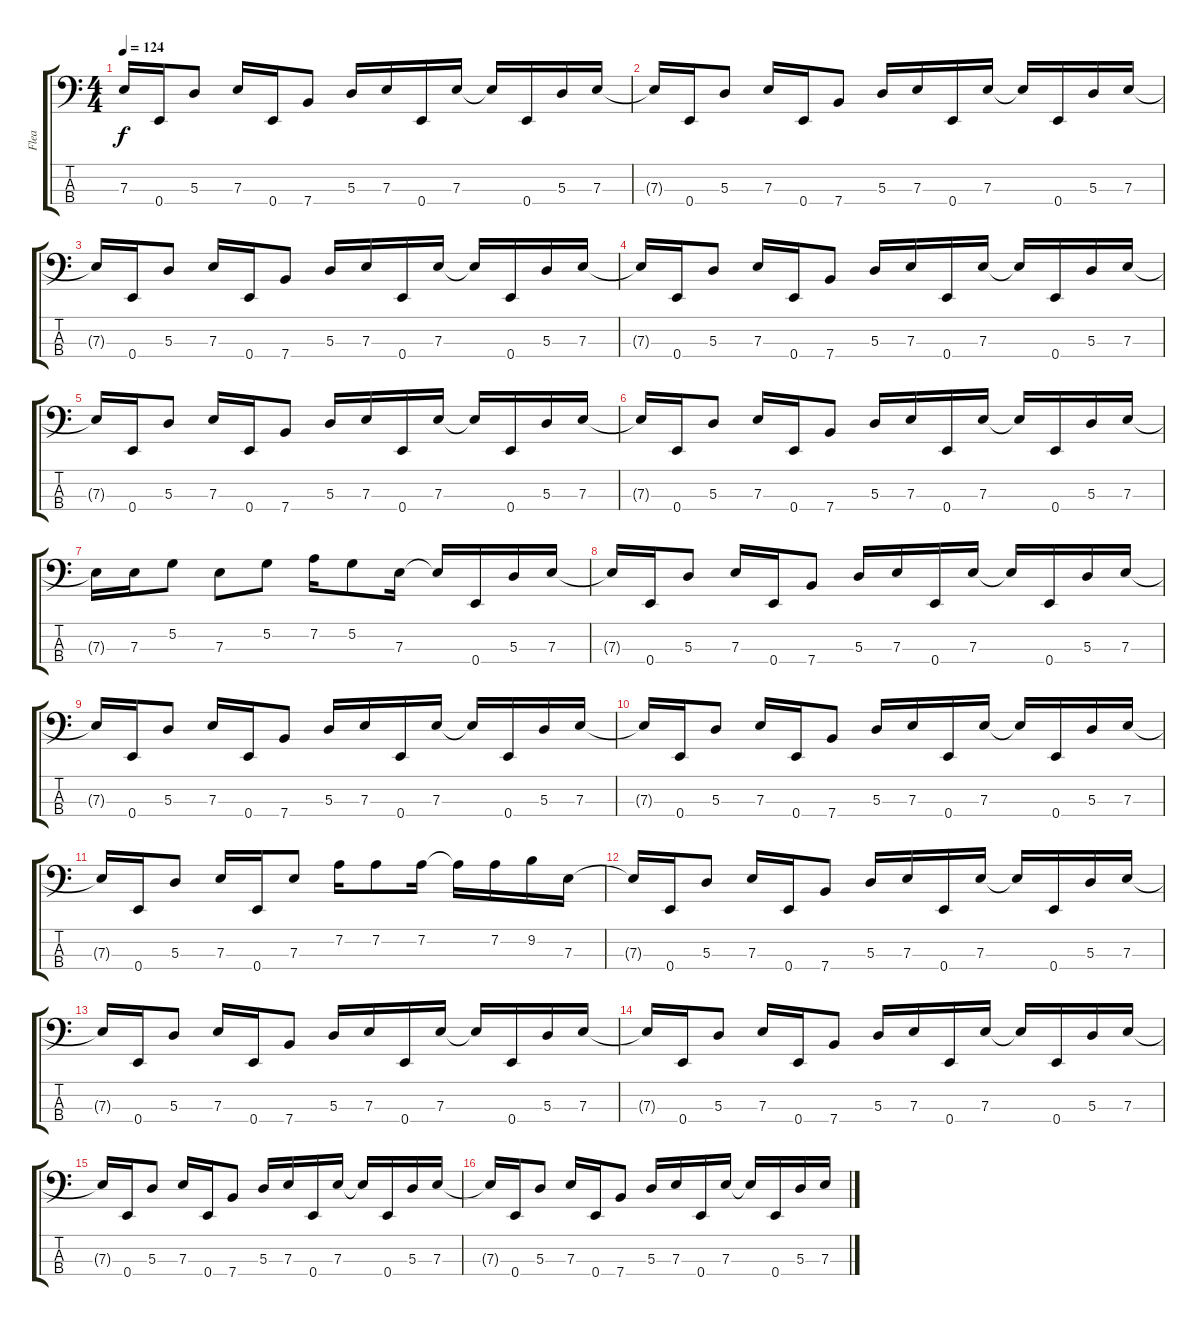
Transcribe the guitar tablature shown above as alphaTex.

\track ("Flea" "Flea") {instrument electricbassfinger}
\staff {score tabs}
\tuning (G2 D2 A1 E1) {hide}
\ts (4 4)
\tempo 124
\clef f4
\ks c
7.3{t}.16{dy f} 0.4.16 5.3.8 7.3.16 0.4.16 7.4.8 5.3.16 7.3.16 0.4.16 7.3.16 7.3{t}.16 0.4.16 5.3.16 7.3.16 |
7.3{t}.16 0.4.16 5.3.8 7.3.16 0.4.16 7.4.8 5.3.16 7.3.16 0.4.16 7.3.16 7.3{t}.16 0.4.16 5.3.16 7.3.16 |
7.3{t}.16 0.4.16 5.3.8 7.3.16 0.4.16 7.4.8 5.3.16 7.3.16 0.4.16 7.3.16 7.3{t}.16 0.4.16 5.3.16 7.3.16 |
7.3{t}.16 0.4.16 5.3.8 7.3.16 0.4.16 7.4.8 5.3.16 7.3.16 0.4.16 7.3.16 7.3{t}.16 0.4.16 5.3.16 7.3.16 |
7.3{t}.16 0.4.16 5.3.8 7.3.16 0.4.16 7.4.8 5.3.16 7.3.16 0.4.16 7.3.16 7.3{t}.16 0.4.16 5.3.16 7.3.16 |
7.3{t}.16 0.4.16 5.3.8 7.3.16 0.4.16 7.4.8 5.3.16 7.3.16 0.4.16 7.3.16 7.3{t}.16 0.4.16 5.3.16 7.3.16 |
7.3{t}.16 7.3.16 5.2.8 7.3.8 5.2.8 7.2.16 5.2.8 7.3.16 7.3{t}.16 0.4.16 5.3.16 7.3.16 |
7.3{t}.16 0.4.16 5.3.8 7.3.16 0.4.16 7.4.8 5.3.16 7.3.16 0.4.16 7.3.16 7.3{t}.16 0.4.16 5.3.16 7.3.16 |
7.3{t}.16 0.4.16 5.3.8 7.3.16 0.4.16 7.4.8 5.3.16 7.3.16 0.4.16 7.3.16 7.3{t}.16 0.4.16 5.3.16 7.3.16 |
7.3{t}.16 0.4.16 5.3.8 7.3.16 0.4.16 7.4.8 5.3.16 7.3.16 0.4.16 7.3.16 7.3{t}.16 0.4.16 5.3.16 7.3.16 |
7.3{t}.16 0.4.16 5.3.8 7.3.16 0.4.16 7.3.8 7.2.16 7.2.8 7.2.16 7.2{t}.16 7.2.16 9.2.16 7.3.16 |
7.3{t}.16 0.4.16 5.3.8 7.3.16 0.4.16 7.4.8 5.3.16 7.3.16 0.4.16 7.3.16 7.3{t}.16 0.4.16 5.3.16 7.3.16 |
7.3{t}.16 0.4.16 5.3.8 7.3.16 0.4.16 7.4.8 5.3.16 7.3.16 0.4.16 7.3.16 7.3{t}.16 0.4.16 5.3.16 7.3.16 |
7.3{t}.16 0.4.16 5.3.8 7.3.16 0.4.16 7.4.8 5.3.16 7.3.16 0.4.16 7.3.16 7.3{t}.16 0.4.16 5.3.16 7.3.16 |
7.3{t}.16 0.4.16 5.3.8 7.3.16 0.4.16 7.4.8 5.3.16 7.3.16 0.4.16 7.3.16 7.3{t}.16 0.4.16 5.3.16 7.3.16 |
7.3{t}.16 0.4.16 5.3.8 7.3.16 0.4.16 7.4.8 5.3.16 7.3.16 0.4.16 7.3.16 7.3{t}.16 0.4.16 5.3.16 7.3.16
